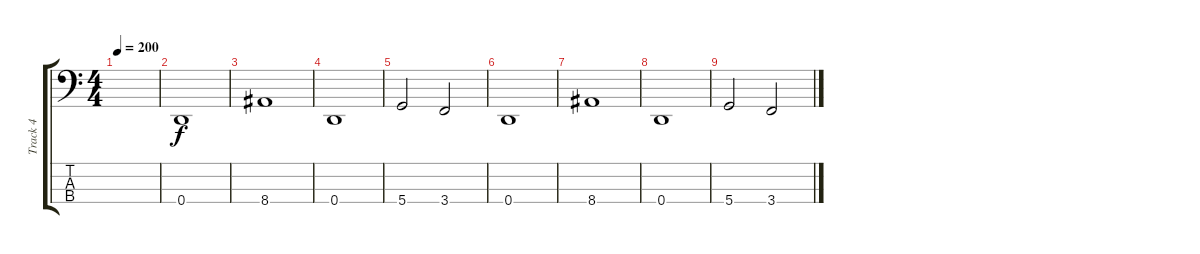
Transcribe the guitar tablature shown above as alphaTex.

\track ("Track 4" "Track 4") {instrument electricbassfinger}
\staff {score tabs}
\tuning (G2 D2 A1 D1) {hide}
\ts (4 4)
\tempo 200
\clef f4
\ks c
|
0.4.1 |
8.4.1 |
0.4.1 |
5.4.2 3.4.2 |
0.4.1 |
8.4.1 |
0.4.1 |
5.4.2 3.4.2
